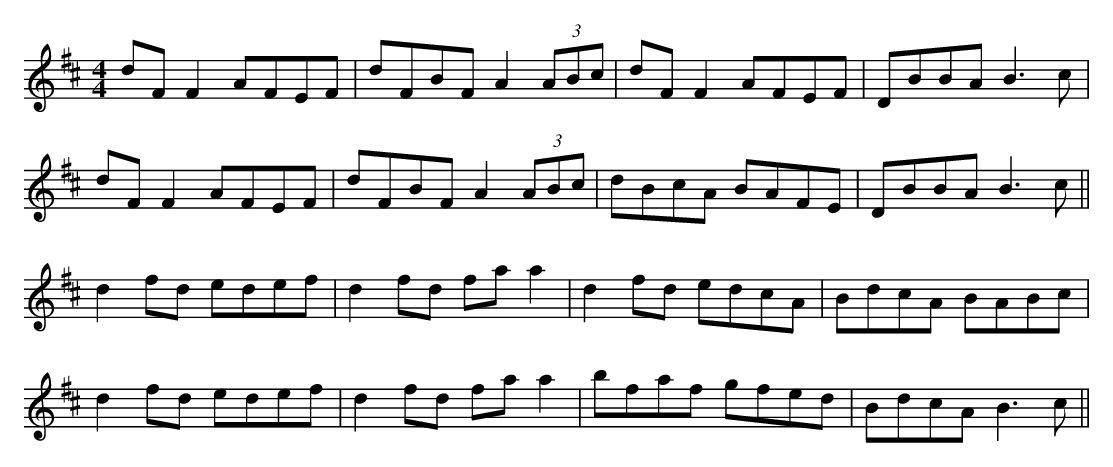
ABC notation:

X:1
M:4/4
K:D
dF F2 AFEF|dFBF A2 (3ABc|dF F2 AFEF|DBBA B3 c|
dF F2 AFEF|dFBF A2 (3ABc|dBcA BAFE|DBBA B3 c||
d2 fd edef|d2 fd fa a2|d2 fd edcA|BdcA BABc|
d2 fd edef|d2 fd fa a2|bfaf gfed|BdcA B3 c||
